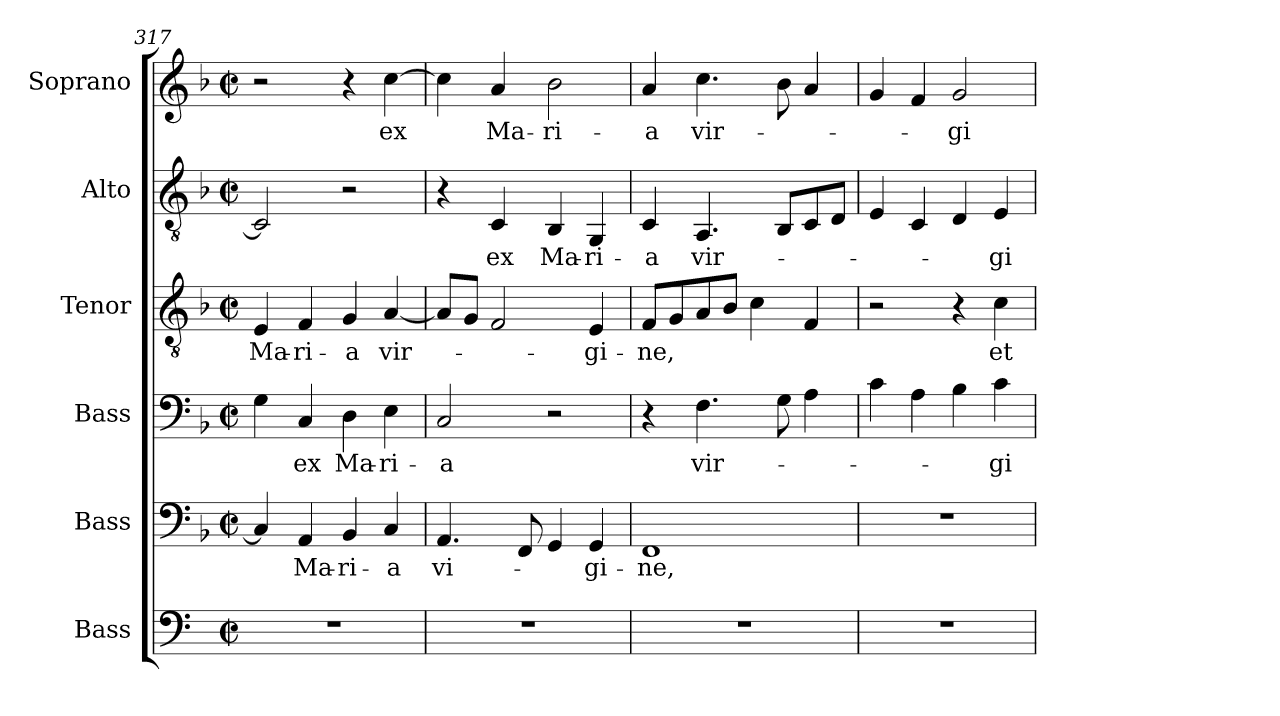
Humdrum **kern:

**kern	**kern	**text	**kern	**text	**kern	**text	**kern	**text	**kern	**text
*part6	*part5	*part5	*part4	*part4	*part3	*part3	*part2	*part2	*part1	*part1
*staff6	*staff5	*staff5	*staff4	*staff4	*staff3	*staff3	*staff2	*staff2	*staff1	*staff1
*I"Bass	*I"Bass	*	*I"Bass	*	*I"Tenor	*	*I"Alto	*	*I"Soprano	*
*I'B.	*I'B.	*	*I'B.	*	*I'T.	*	*I'A.	*	*I'S.	*
*clefF4	*clefF4	*	*clefF4	*	*clefGv2	*	*clefGv2	*	*clefG2	*
*	*	*	*	*	*ITrd7c12	*	*	*	*	*
*k[]	*k[b-]	*	*k[b-]	*	*k[b-]	*	*k[b-]	*	*k[b-]	*
*C:	*F:	*	*F:	*	*F:	*	*F:	*	*F:	*
*M2/2	*M2/2	*	*M2/2	*	*M2/2	*	*M2/2	*	*M2/2	*
*met(c|)	*met(c|)	*	*met(c|)	*	*met(c|)	*	*met(c|)	*	*met(c|)	*
=317	=317	=317	=317	=317	=317	=317	=317	=317	=317	=317
!	!	!	!	!	!	!LO:LY:b:color=#000000	!	!	!	!
1r	4Ci/]	.	4Gi\	.	4EEi/	Ma-	2Ci/]	.	2r	.
!	!	!LO:LY:b:color=#000000	!	!	!	!	!	!	!	!
!	!	!	!	!LO:LY:b:color=#000000	!	!	!	!	!	!
!	!	!	!	!	!	!LO:LY:b:color=#000000	!	!	!	!
.	4AAi/	Ma-	4Ci/	ex	4FFi/	-ri-	.	.	.	.
!	!	!LO:LY:b:color=#000000	!	!	!	!	!	!	!	!
!	!	!	!	!LO:LY:b:color=#000000	!	!	!	!	!	!
!	!	!	!	!	!	!LO:LY:b:color=#000000	!	!	!	!
.	4BB-i/	-ri-	4Di\	Ma-	4GGi/	-a	2r	.	4r	.
!	!	!LO:LY:b:color=#000000	!	!	!	!	!	!	!	!
!	!	!	!	!LO:LY:b:color=#000000	!	!	!	!	!	!
!	!	!	!	!	!	!LO:LY:b:color=#000000	!	!	!	!
!	!	!	!	!	!	!	!	!	!	!LO:LY:b:color=#000000
.	4Ci/	-a	4Ei\	-ri-	[4AAi/	vir-	.	.	[4cci\	ex
=318	=318	=318	=318	=318	=318	=318	=318	=318	=318	=318
!	!	!LO:LY:b:color=#000000	!	!	!	!	!	!	!	!
!	!	!	!	!LO:LY:b:color=#000000	!	!	!	!	!	!
1r	4.AAi/	vi-	2Ci/	-a	8AAi/L]	.	4r	.	4cci\]	.
.	.	.	.	.	8GGi/J	.	.	.	.	.
!	!	!	!	!	!	!	!	!LO:LY:b:color=#000000	!	!
!	!	!	!	!	!	!	!	!	!	!LO:LY:b:color=#000000
.	.	.	.	.	2FFi/	.	4Ci/	ex	4ai/	Ma-
.	8FFi/	.	.	.	.	.	.	.	.	.
!	!	!	!	!	!	!	!	!LO:LY:b:color=#000000	!	!
!	!	!	!	!	!	!	!	!	!	!LO:LY:b:color=#000000
.	4GGi/	.	2r	.	.	.	4BB-i/	Ma-	2b-i\	-ri-
!	!	!LO:LY:b:color=#000000	!	!	!	!	!	!	!	!
!	!	!	!	!	!	!LO:LY:b:color=#000000	!	!	!	!
!	!	!	!	!	!	!	!	!LO:LY:b:color=#000000	!	!
.	4GGi/	-gi-	.	.	4EEi/	-gi-	4GGi/	-ri-	.	.
=319	=319	=319	=319	=319	=319	=319	=319	=319	=319	=319
!	!	!LO:LY:b:color=#000000	!	!	!	!	!	!	!	!
!	!	!	!	!	!	!LO:LY:b:color=#000000	!	!	!	!
!	!	!	!	!	!	!	!	!LO:LY:b:color=#000000	!	!
!	!	!	!	!	!	!	!	!	!	!LO:LY:b:color=#000000
1r	1FFi	-ne,	4r	.	8FFi/L	-ne,	4Ci/	-a	4ai/	-a
.	.	.	.	.	8GGi/	.	.	.	.	.
!	!	!	!	!LO:LY:b:color=#000000	!	!	!	!	!	!
!	!	!	!	!	!	!	!	!LO:LY:b:color=#000000	!	!
!	!	!	!	!	!	!	!	!	!	!LO:LY:b:color=#000000
.	.	.	4.Fi\	vir-	8AAi/	.	4.AAi/	vir-	4.cci\	vir-
.	.	.	.	.	8BB-i/J	.	.	.	.	.
.	.	.	.	.	4Ci\	.	.	.	.	.
.	.	.	8Gi\	.	.	.	8BB-i/L	.	8b-i\	.
.	.	.	4Ai\	.	4FFi/	.	8Ci/	.	4ai/	.
.	.	.	.	.	.	.	8Di/J	.	.	.
!!LO:LB:g=z
=320	=320	=320	=320	=320	=320	=320	=320	=320	=320	=320
1r	1r	.	4ci\	.	2r	.	4Ei/	.	4gi/	.
.	.	.	4Ai\	.	.	.	4Ci/	.	4fi/	.
!	!	!	!	!	!	!	!	!	!	!LO:LY:b:color=#000000
.	.	.	4B-i\	.	4r	.	4Di/	.	2gi/	-gi
!	!	!	!	!LO:LY:b:color=#000000	!	!	!	!	!	!
!	!	!	!	!	!	!LO:LY:b:color=#000000	!	!	!	!
!	!	!	!	!	!	!	!	!LO:LY:b:color=#000000	!	!
.	.	.	4ci\	-gi-	4Ci\	et	4Ei/	-gi-	.	.
=	=	=	=	=	=	=	=	=	=	=
*-	*-	*-	*-	*-	*-	*-	*-	*-	*-	*-
